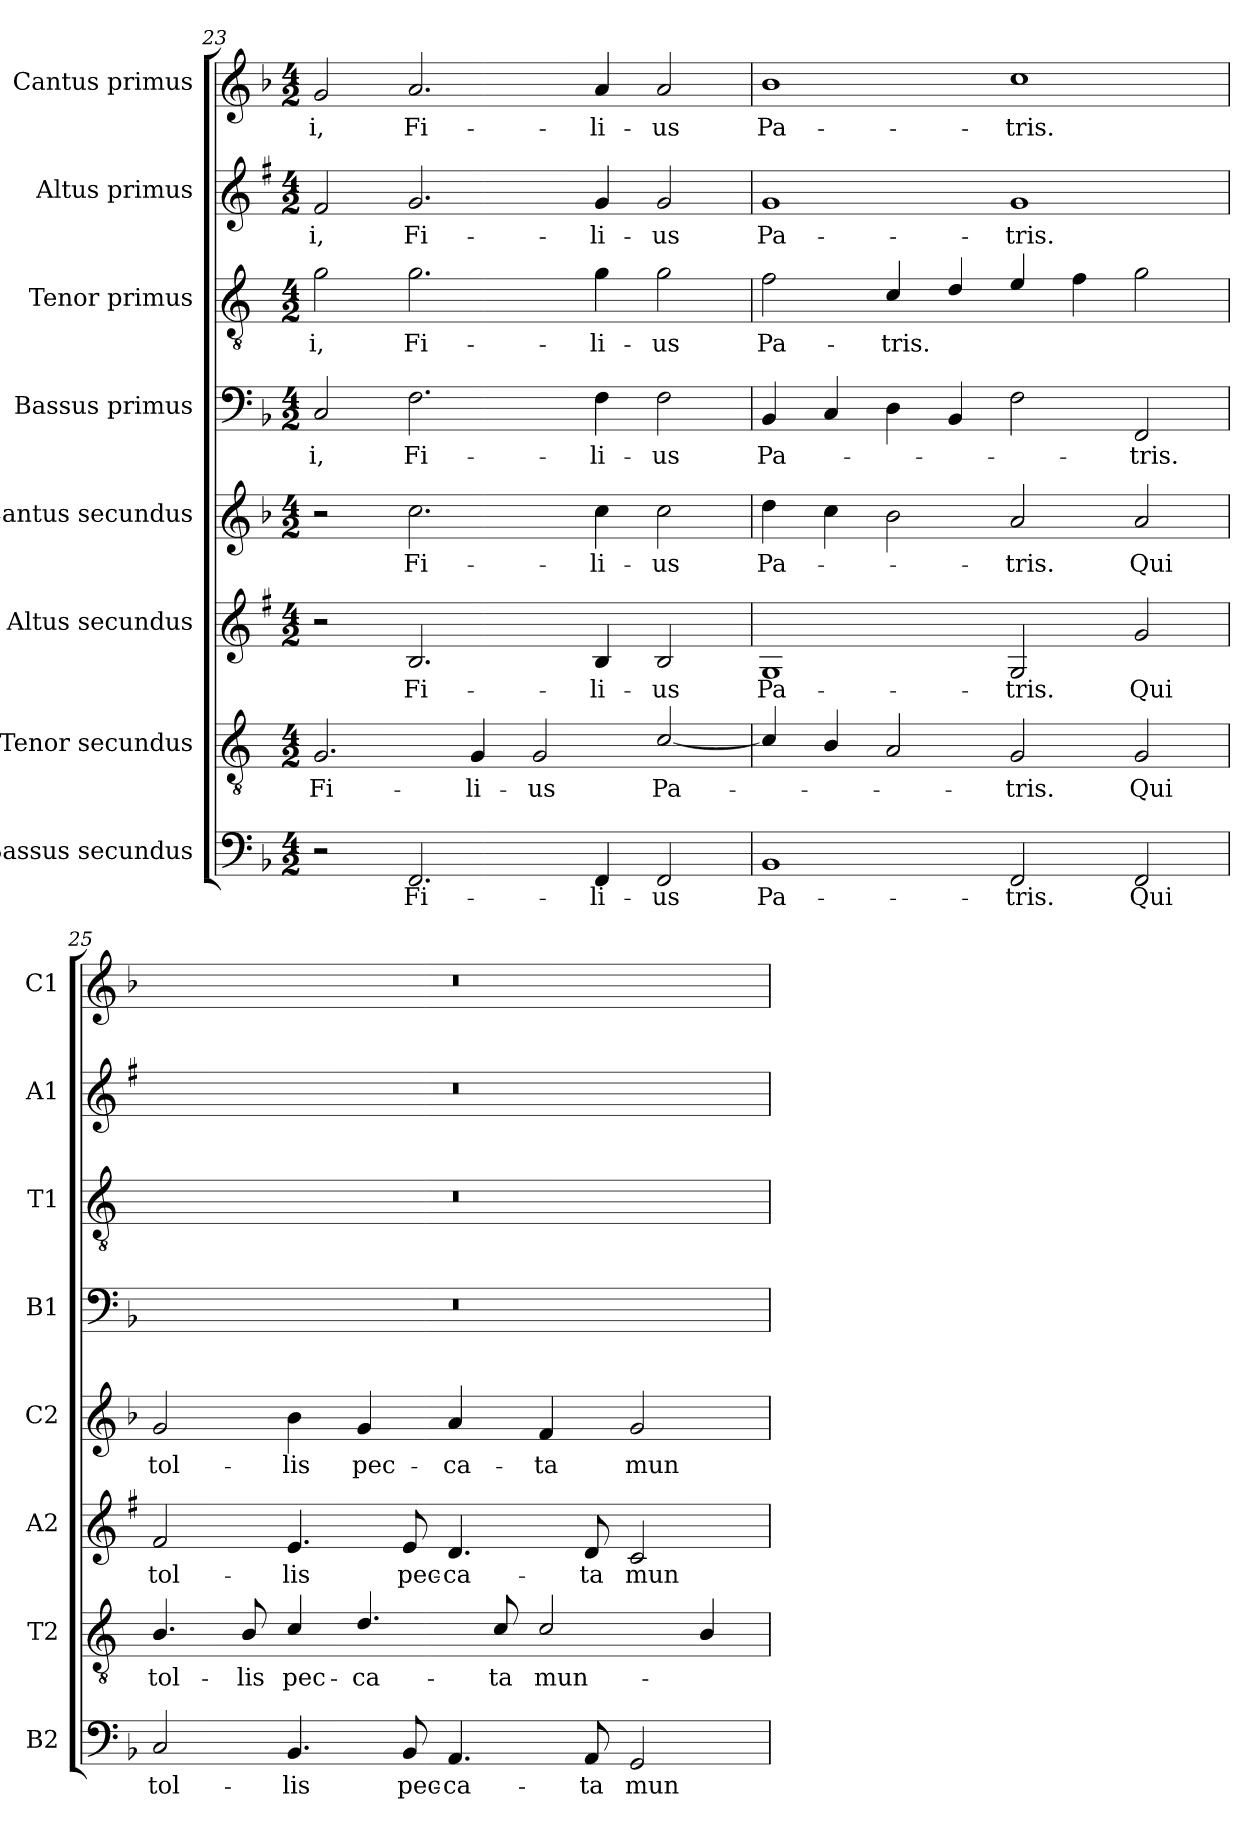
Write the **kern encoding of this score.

**kern	**text	**kern	**text	**kern	**text	**kern	**text	**kern	**text	**kern	**text	**kern	**text	**kern	**text
*part8	*part8	*part7	*part7	*part6	*part6	*part5	*part5	*part4	*part4	*part3	*part3	*part2	*part2	*part1	*part1
*staff8	*staff8	*staff7	*staff7	*staff6	*staff6	*staff5	*staff5	*staff4	*staff4	*staff3	*staff3	*staff2	*staff2	*staff1	*staff1
*I"Bassus secundus	*	*I"Tenor secundus	*	*I"Altus secundus	*	*I"Cantus secundus	*	*I"Bassus primus	*	*I"Tenor primus	*	*I"Altus primus	*	*I"Cantus primus	*
*I'B2	*	*I'T2	*	*I'A2	*	*I'C2	*	*I'B1	*	*I'T1	*	*I'A1	*	*I'C1	*
*clefF4	*	*clefGv2	*	*clefG2	*	*clefG2	*	*clefF4	*	*clefGv2	*	*clefG2	*	*clefG2	*
*	*	*ITrd4c7	*	*ITrd1c2	*	*	*	*	*	*ITrd4c7	*	*ITrd1c2	*	*	*
*k[b-]	*	*k[b-]	*	*k[b-]	*	*k[b-]	*	*k[b-]	*	*k[b-]	*	*k[b-]	*	*k[b-]	*
*F:	*	*F:	*	*F:	*	*F:	*	*F:	*	*F:	*	*F:	*	*F:	*
*M4/2	*	*M4/2	*	*M4/2	*	*M4/2	*	*M4/2	*	*M4/2	*	*M4/2	*	*M4/2	*
=23	=23	=23	=23	=23	=23	=23	=23	=23	=23	=23	=23	=23	=23	=23	=23
!	!	!	!LO:LY:b	!	!	!	!	!	!LO:LY:b	!	!LO:LY:b	!	!LO:LY:b	!	!LO:LY:b
2r	.	2.C/	Fi-	2r	.	2r	.	2C/	-i,	2c\	-i,	2e/	-i,	2g/	-i,
!	!LO:LY:b	!	!	!	!LO:LY:b	!	!LO:LY:b	!	!LO:LY:b	!	!LO:LY:b	!	!LO:LY:b	!	!LO:LY:b
2.FF/	Fi-	.	.	2.A/	Fi-	2.cc\	Fi-	2.F\	Fi-	2.c\	Fi-	2.f/	Fi-	2.a/	Fi-
!	!	!	!LO:LY:b	!	!	!	!	!	!	!	!	!	!	!	!
.	.	4C/	-li-	.	.	.	.	.	.	.	.	.	.	.	.
!	!	!	!LO:LY:b	!	!	!	!	!	!	!	!	!	!	!	!
.	.	2C/	-us	.	.	.	.	.	.	.	.	.	.	.	.
!	!LO:LY:b	!	!	!	!LO:LY:b	!	!LO:LY:b	!	!LO:LY:b	!	!LO:LY:b	!	!LO:LY:b	!	!LO:LY:b
4FF/	-li-	.	.	4A/	-li-	4cc\	-li-	4F\	-li-	4c\	-li-	4f/	-li-	4a/	-li-
!	!LO:LY:b	!	!LO:LY:b	!	!LO:LY:b	!	!LO:LY:b	!	!LO:LY:b	!	!LO:LY:b	!	!LO:LY:b	!	!LO:LY:b
2FF/	-us	[2F/	Pa-	2A/	-us	2cc\	-us	2F\	-us	2c\	-us	2f/	-us	2a/	-us
=24	=24	=24	=24	=24	=24	=24	=24	=24	=24	=24	=24	=24	=24	=24	=24
!	!LO:LY:b	!	!	!	!LO:LY:b	!	!LO:LY:b	!	!LO:LY:b	!	!LO:LY:b	!	!LO:LY:b	!	!LO:LY:b
1BB-	Pa-	4F/]	.	1F	Pa-	4dd\	Pa-	4BB-/	Pa-	2B-\	Pa-	1f	Pa-	1b-	Pa-
.	.	4E/	.	.	.	4cc\	.	4C/	.	.	.	.	.	.	.
!	!	!	!	!	!	!	!	!	!	!	!LO:LY:b	!	!	!	!
.	.	2D/	.	.	.	2b-\	.	4D\	.	4F/	-tris.	.	.	.	.
.	.	.	.	.	.	.	.	4BB-/	.	4G/	.	.	.	.	.
!	!LO:LY:b	!	!LO:LY:b	!	!LO:LY:b	!	!LO:LY:b	!	!	!	!	!	!LO:LY:b	!	!LO:LY:b
2FF/	-tris.	2C/	-tris.	2F/	-tris.	2a/	-tris.	2F\	.	4A/	.	1f	-tris.	1cc	-tris.
.	.	.	.	.	.	.	.	.	.	4B-\	.	.	.	.	.
!	!LO:LY:b	!	!LO:LY:b	!	!LO:LY:b	!	!LO:LY:b	!	!LO:LY:b	!	!	!	!	!	!
2FF/	Qui	2C/	Qui	2f/	Qui	2a/	Qui	2FF/	-tris.	2c\	.	.	.	.	.
=25	=25	=25	=25	=25	=25	=25	=25	=25	=25	=25	=25	=25	=25	=25	=25
!	!LO:LY:b	!	!LO:LY:b	!	!LO:LY:b	!	!LO:LY:b	!	!	!	!	!	!	!	!
2C/	tol-	4.E/	tol-	2e/	tol-	2g/	tol-	0r	.	0r	.	0r	.	0r	.
!	!	!	!LO:LY:b	!	!	!	!	!	!	!	!	!	!	!	!
.	.	8E/	-lis	.	.	.	.	.	.	.	.	.	.	.	.
!	!LO:LY:b	!	!LO:LY:b	!	!LO:LY:b	!	!LO:LY:b	!	!	!	!	!	!	!	!
4.BB-/	-lis	4F/	pec-	4.d/	-lis	4b-\	-lis	.	.	.	.	.	.	.	.
!	!	!	!LO:LY:b	!	!	!	!LO:LY:b	!	!	!	!	!	!	!	!
.	.	4.G/	-ca-	.	.	4g/	pec-	.	.	.	.	.	.	.	.
!	!LO:LY:b	!	!	!	!LO:LY:b	!	!	!	!	!	!	!	!	!	!
8BB-/	pec-	.	.	8d/	pec-	.	.	.	.	.	.	.	.	.	.
!	!LO:LY:b	!	!	!	!LO:LY:b	!	!LO:LY:b	!	!	!	!	!	!	!	!
4.AA/	-ca-	.	.	4.c/	-ca-	4a/	-ca-	.	.	.	.	.	.	.	.
!	!	!	!LO:LY:b	!	!	!	!	!	!	!	!	!	!	!	!
.	.	8F/	-ta	.	.	.	.	.	.	.	.	.	.	.	.
!	!	!	!LO:LY:b	!	!	!	!LO:LY:b	!	!	!	!	!	!	!	!
.	.	2F/	mun-	.	.	4f/	-ta	.	.	.	.	.	.	.	.
!	!LO:LY:b	!	!	!	!LO:LY:b	!	!	!	!	!	!	!	!	!	!
8AA/	-ta	.	.	8c/	-ta	.	.	.	.	.	.	.	.	.	.
!	!LO:LY:b	!	!	!	!LO:LY:b	!	!LO:LY:b	!	!	!	!	!	!	!	!
2GG/	mun-	.	.	2B-/	mun-	2g/	mun-	.	.	.	.	.	.	.	.
.	.	4E/	.	.	.	.	.	.	.	.	.	.	.	.	.
=	=	=	=	=	=	=	=	=	=	=	=	=	=	=	=
*-	*-	*-	*-	*-	*-	*-	*-	*-	*-	*-	*-	*-	*-	*-	*-
